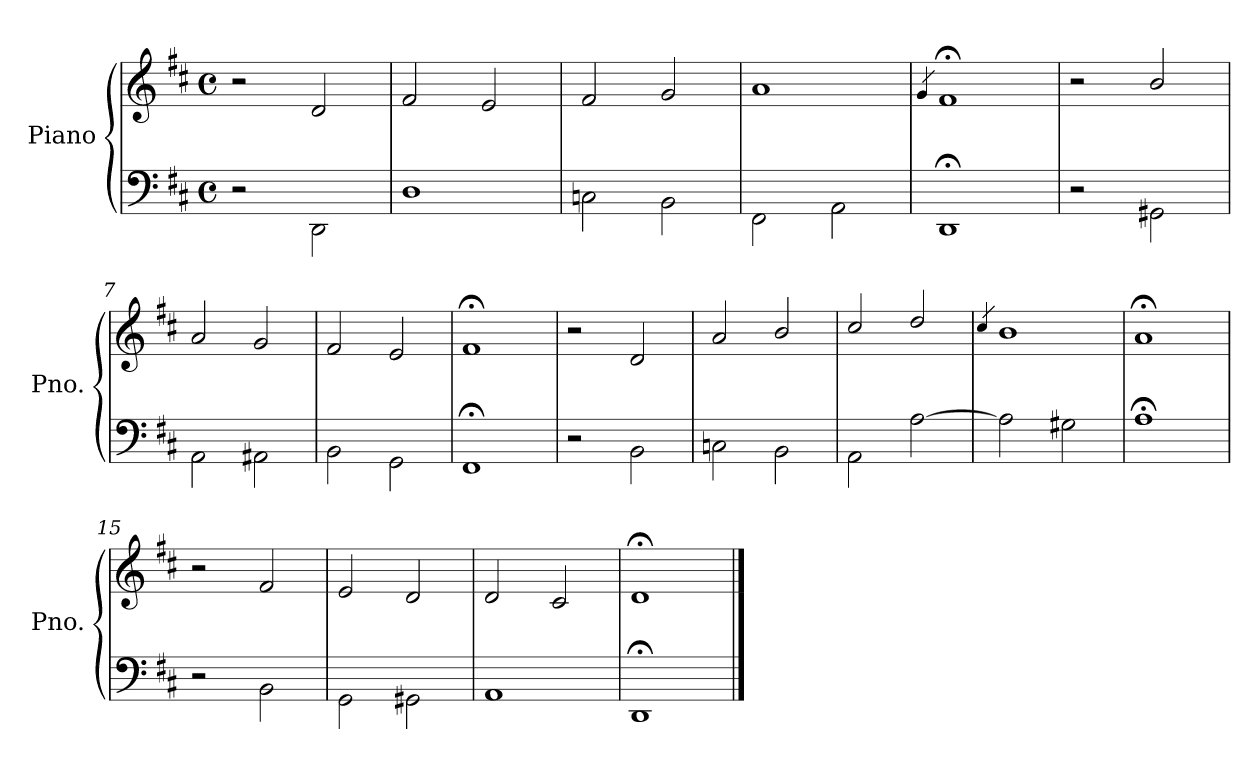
**kern	**kern
*part1	*part1
*staff2	*staff1
*I"Piano	*
*I'Pno.	*
*clefF4	*clefG2
*k[f#c#]	*k[f#c#]
*D:	*D:
*M4/4	*M4/4
*met(c)	*met(c)
=1	=1
2r	2r
2DD\	2d/
=2	=2
1D	2f#/
.	2e/
=3	=3
2Cn\	2f#/
2BB\	2g/
=4	=4
2FF#\	1a
2AA\	.
=5	=5
.	4qg/
1DD;	1f#;<
=6	=6
2r	2r
2GG#X\	2b/
=7	=7
2AA\	2a/
2AA#X\	2g/
=8	=8
2BB\	2f#/
2GG\	2e/
=9	=9
1FF#;	1f#;<
!!LO:LB:g=z
=10	=10
2r	2r
2BB\	2d/
=11	=11
2Cn\	2a/
2BB\	2b/
=12	=12
2AA\	2cc#/
[<2A\	2dd/
=13	=13
.	4qcc#/
2A\]	1b
2G#X\	.
=14	=14
1A;	1a;<
=15	=15
2r	2r
2BB\	2f#/
=16	=16
2GG\	2e/
2GG#X\	2d/
=17	=17
1AA	2d/
.	2c#/
=18	=18
1DD;	1d;<
==	==
*-	*-
